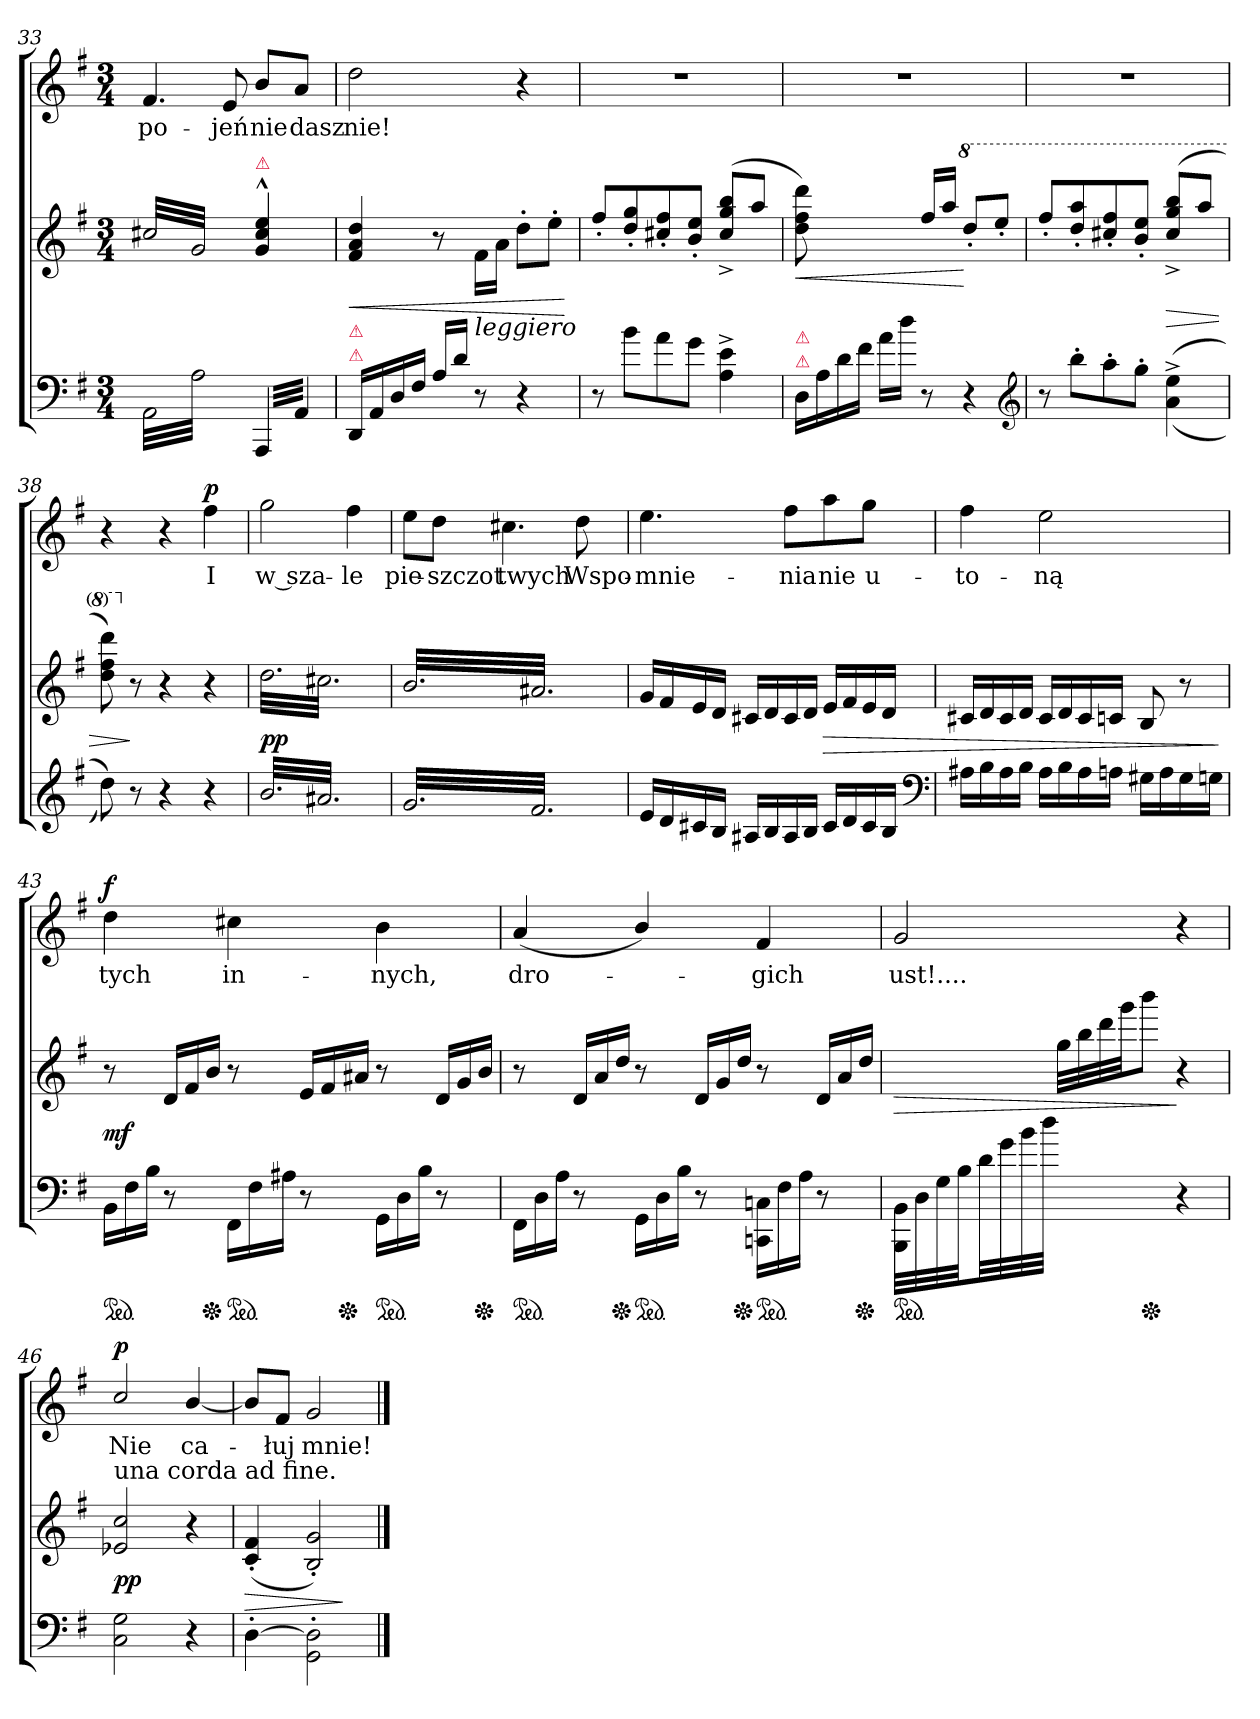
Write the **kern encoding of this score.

**kern	**kern	**dynam	**kern	**text	**dynam
*part2	*part2	*part2	*part1	*part1	*part1
*staff3	*staff2	*staff2/3	*staff1	*staff1	*staff1
*clefF4	*clefG2	*	*clefG2	*	*
*k[f#]	*k[f#]	*	*k[f#]	*	*
*M3/4	*M3/4	*	*M3/4	*	*
=33	=33	=33	=33	=33	=33
*tremolo	*	*	*	*	*
*	*tremolo	*	*	*	*
(32AA\LLL	32cc#X/LLL	.	4.f#/	-po-	.
32A\)	32g/	.	.	.	.
32AA\	32cc#X/	.	.	.	.
32A\)	32g/	.	.	.	.
32AA\	32cc#X/	.	.	.	.
32A\)	32g/	.	.	.	.
32AA\	32cc#X/	.	.	.	.
32A\)	32g/	.	.	.	.
32AA\	32cc#X/	.	.	.	.
32A\)	32g/	.	.	.	.
32AA\	32cc#X/	.	.	.	.
32A\)	32g/	.	.	.	.
32AA\	32cc#X/	.	8e/	-jeń	.
32A\)	32g/	.	.	.	.
32AA\	32cc#X/	.	.	.	.
32A\)JJJ	32g/JJJ	.	.	.	.
*	*Xtremolo	*	*	*	*
!	!LO:TX:a:color=crimson:t=⚠	!	!	!	!
(32AAA/LLL	4g^^>/ 4cc#^^>/ 4ee^^>/	.	8b/L	nie	.
32AA/)	.	.	.	.	.
32AAA/	.	.	.	.	.
32AA/)	.	.	.	.	.
32AAA/	.	.	8a/J	dasz	.
32AA/)	.	.	.	.	.
32AAA/	.	.	.	.	.
32AA/)JJJ	.	.	.	.	.
*Xtremolo	*	*	*	*	*
=34	=34	=34	=34	=34	=34
!LO:TX:a:color=crimson:t=⚠	!	!	!	!	!
!LO:TX:a:color=crimson:t=⚠	!	!	!	!	!
!	!	!LO:HP:b	!	!	!
16DD/LL	4f#/ 4a/ 4dd/	<	2dd\	nie!	.
.	.	.	.	.	.
16AA/	.	.	.	.	.
.	.	.	.	.	.
16D/	.	.	.	.	.
16F#/JJ	.	.	.	.	.
16A/LL	8r	.	.	.	.
16d/JJ	.	.	.	.	.
!	!LO:TX:b:i:t=leggiero	!	!	!	!
8r	16f#\LL	.	.	.	.
.	16a\JJ	.	.	.	.
4r	8dd'\L	.	4r	.	.
.	8ee'\J	.	.	.	.
.	.	[	.	.	.
=35	=35	=35	=35	=35	=35
8r	8ff#'/L	.	2.r	.	.
8b\L	8dd'/ 8gg'/	.	.	.	.
8a\	8cc#X'/ 8ff#'/	.	.	.	.
8g\J	8b'/ 8ee'/J	.	.	.	.
4A^<\ 4e^<\	(8cc#^>/ 8gg^>/ 8bb^>/L	.	.	.	.
.	8aa/J	.	.	.	.
=36	=36	=36	=36	=36	=36
!LO:TX:a:color=crimson:t=⚠	!	!	!	!	!
!LO:TX:a:color=crimson:t=⚠	!	!	!	!	!
!	!	!LO:HP:b	!	!	!
16D\LL	8dd\ 8ff#\ 8ddd\)	<	2.r	.	.
16A\	.	.	.	.	.
16d\	8ryy	.	.	.	.
16f#\JJ	.	.	.	.	.
16a\LL	8ryy	.	.	.	.
16dd\JJ	.	.	.	.	.
8r	16ff#/LL	.	.	.	.
.	16aa/JJ	.	.	.	.
*	*8va	*	*	*	*
4r	8ddd'>/L	[	.	.	.
.	8eee'>/J	.	.	.	.
*clefG2	*	*	*	*	*
=37	=37	=37	=37	=37	=37
8r	8fff#'>/L	.	2.r	.	.
8bb'\L	8ddd'>/ 8aaa'>/	.	.	.	.
8aa'\	8ccc#X'>/ 8fff#'>/	.	.	.	.
8gg'\J	8bb'>/ 8eee'>/J	.	.	.	.
(<(>4a^\ 4ee^\	(8ccc#^>/ 8ggg^>/ 8bbb^>/L	>	.	.	.
.	8aaa/J	.	.	.	.
=38	=38	=38	=38	=38	=38
8dd\))	8ddd\ 8fff#\ 8dddd\)	.	4r	.	.
*	*X8va	*	*	*	*
8r	8r	]	.	.	.
4r	4r	.	4r	.	.
!	!	!	!	!	!LO:DY:a
4r	4r	.	4ff#\	I	p
=39	=39	=39	=39	=39	=39
!	!LO:TX:a:color=crimson:t=⚠	!	!	!	!
*tremolo	*	*	*	*	*
*	*tremolo	*	*	*	*
(<32b/LLL	((32dd\LLL	pp	2gg\	w sza-	.
32a#X/	32cc#X\)	.	.	.	.
32b/	32dd\	.	.	.	.
32a#X/	32cc#X\)	.	.	.	.
32b/	32dd\	.	.	.	.
32a#X/	32cc#X\)	.	.	.	.
32b/	32dd\	.	.	.	.
32a#X/	32cc#X\)	.	.	.	.
32b/	32dd\	.	.	.	.
32a#X/	32cc#X\)	.	.	.	.
32b/	32dd\	.	.	.	.
32a#X/	32cc#X\)	.	.	.	.
32b/	32dd\	.	.	.	.
32a#X/	32cc#X\)	.	.	.	.
32b/	32dd\	.	.	.	.
32a#X/	32cc#X\)	.	.	.	.
32b/	32dd\	.	4ff#\	-le	.
32a#X/	32cc#X\)	.	.	.	.
32b/	32dd\	.	.	.	.
32a#X/	32cc#X\)	.	.	.	.
32b/	32dd\	.	.	.	.
32a#X/	32cc#X\)	.	.	.	.
32b/	32dd\	.	.	.	.
32a#X/JJJ	32cc#X\)JJJ	.	.	.	.
=40	=40	=40	=40	=40	=40
(32g/LLL	(32b/LLL	.	8ee\L	pie-	.
32f#/)	32a#X/)	.	.	.	.
32g/	32b/	.	.	.	.
32f#/)	32a#X/)	.	.	.	.
32g/	32b/	.	8dd\J	-szczot	.
32f#/)	32a#X/)	.	.	.	.
32g/	32b/	.	.	.	.
32f#/)	32a#X/)	.	.	.	.
32g/	32b/	.	4.cc#X\	twych	.
32f#/)	32a#X/)	.	.	.	.
32g/	32b/	.	.	.	.
32f#/)	32a#X/)	.	.	.	.
32g/	32b/	.	.	.	.
32f#/)	32a#X/)	.	.	.	.
32g/	32b/	.	.	.	.
32f#/)	32a#X/)	.	.	.	.
32g/	32b/	.	.	.	.
32f#/)	32a#X/)	.	.	.	.
32g/	32b/	.	.	.	.
32f#/)	32a#X/)	.	.	.	.
32g/	32b/	.	8dd\	Wspo-	.
32f#/)	32a#X/)	.	.	.	.
32g/	32b/	.	.	.	.
32f#/)JJJ	32a#X/)JJJ	.	.	.	.
*	*Xtremolo	*	*	*	*
*Xtremolo	*	*	*	*	*
=41	=41	=41	=41	=41	=41
16e/LL	16g/LL	.	4.ee\	-mnie-	.
.	.	.	.	.	.
16d/	16f#/	.	.	.	.
.	.	.	.	.	.
16c#X/	16e/	.	.	.	.
.	.	.	.	.	.
16B/JJ	16d/JJ	.	.	.	.
.	.	.	.	.	.
16A#X/LL	16c#X/LL	.	.	.	.
.	.	.	.	.	.
16B/	16d/	.	.	.	.
.	.	.	.	.	.
16A#/	16c#/	.	8ff#\L	-nia	.
16B/JJ	16d/JJ	.	.	.	.
16c#/LL	16e/LL	>	8aa\	nie	.
16d/	16f#/	.	.	.	.
16c#/	16e/	.	8gg\J	u-	.
16B/JJ	16d/JJ	.	.	.	.
*clefF4	*	*	*	*	*
=42	=42	=42	=42	=42	=42
16A#X\LL	16c#X/LL	.	4ff#\	-to-	.
16B\	16d/	.	.	.	.
16A#\	16c#/	.	.	.	.
16B\JJ	16d/JJ	.	.	.	.
16A#\LL	16c#/LL	.	2ee\	-ną	.
16B\	16d/	.	.	.	.
16A#\	16c#/	.	.	.	.
16An\JJ	16cn/JJ	.	.	.	.
16G#X\LL	8B/)	.	.	.	.
16A\	.	.	.	.	.
16G#\	8r	.	.	.	.
16Gn\JJ)	.	.	.	.	.
.	.	]	.	.	.
=43	=43	=43	=43	=43	=43
*Xtuplet	*	*	*	*	*
!	!	!	!	!	!LO:DY:a
*ped	*	*	*	*	*
24BB\LL	8r	mf	4dd\	tych	f
24F#\	.	.	.	.	.
24B\JJ	.	.	.	.	.
*	*Xtuplet	*	*	*	*
8r	24d/LL	.	.	.	.
.	24f#/	.	.	.	.
*Xped	*	*	*	*	*
.	24b/JJ	.	.	.	.
*ped	*	*	*	*	*
24FF#\LL	8r	.	4cc#X\	in-	.
24F#\	.	.	.	.	.
24A#X\JJ	.	.	.	.	.
8r	24e/LL	.	.	.	.
.	24f#/	.	.	.	.
*Xped	*	*	*	*	*
.	24a#X/JJ	.	.	.	.
*ped	*	*	*	*	*
24GG\LL	8r	.	4b\	-nych,	.
24D\	.	.	.	.	.
24B\JJ	.	.	.	.	.
8r	24d/LL	.	.	.	.
.	24g/	.	.	.	.
*Xped	*	*	*	*	*
.	24b/JJ	.	.	.	.
=44	=44	=44	=44	=44	=44
*ped	*	*	*	*	*
24FF#\LL	8r	.	(>4a/	dro-	.
24D\	.	.	.	.	.
24A\JJ	.	.	.	.	.
8r	24d/LL	.	.	.	.
.	24a/	.	.	.	.
*Xped	*	*	*	*	*
.	24dd/JJ	.	.	.	.
*ped	*	*	*	*	*
24GG\LL	8r	.	4b/)	.	.
24D\	.	.	.	.	.
24B\JJ	.	.	.	.	.
8r	24d/LL	.	.	.	.
.	24g/	.	.	.	.
*Xped	*	*	*	*	*
.	24dd/JJ	.	.	.	.
*ped	*	*	*	*	*
24CCn\ 24Cn\LL	8r	.	4f#/	-gich	.
24F#\	.	.	.	.	.
24A\JJ	.	.	.	.	.
8r	24d/LL	.	.	.	.
.	24a/	.	.	.	.
*Xped	*	*	*	*	*
.	24dd/JJ	.	.	.	.
=45	=45	=45	=45	=45	=45
*ped	*	*	*	*	*
32BBB\ 32BB\LLL	4ryy	>	2g/	ust!....	.
32D\	.	.	.	.	.
32G\	.	.	.	.	.
32B\JJ	.	.	.	.	.
32d\LL	.	.	.	.	.
32g\	.	.	.	.	.
32b\	.	.	.	.	.
32dd\JJJ	.	.	.	.	.
4ryy	32gg\LLL	.	.	.	.
.	32bb\	.	.	.	.
.	32ddd\	.	.	.	.
.	32ggg\JJ	.	.	.	.
*Xped	*	*	*	*	*
.	8bbb\J	.	.	.	.
4r	4r	]	4r	.	.
=46	=46	=46	=46	=46	=46
!	!LO:TX:a:t=una corda ad fine.	!	!	!	!
!	!	!	!	!	!LO:DY:a
2C\ 2G\	2e-X/ 2cc/	pp	2cc/	Nie	p
4r	4r	.	[4b/	ca-	.
=47	=47	=47	=47	=47	=47
[4D'<\	(>4c'>/ 4f#'>/	>	8b/L]	.	.
.	.	.	8f#/J	-łuj	.
2GG'<\ 2D]'<\	2B'>/ 2g'>/)	.	2g/	mnie!	.
.	.	]	.	.	.
==	==	==	==	==	==
*-	*-	*-	*-	*-	*-
